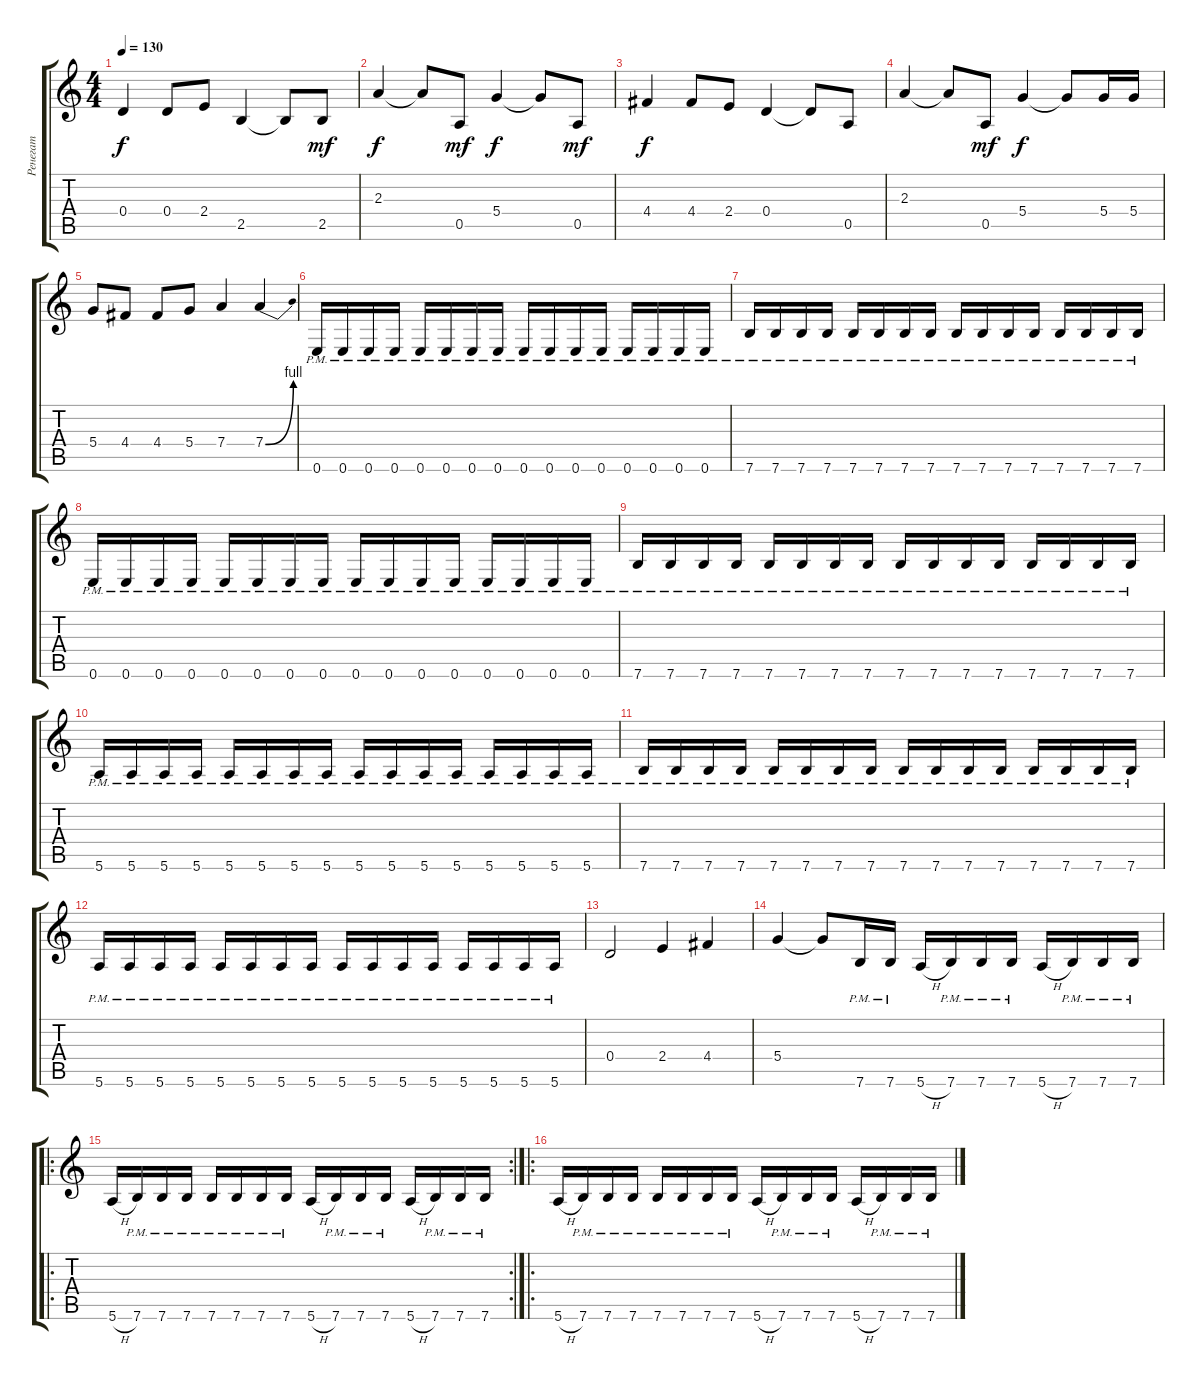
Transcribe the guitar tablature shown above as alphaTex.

\track ("Ренегат" "Ренегат") {instrument electricguitarmuted}
\staff {score tabs}
\tuning (E4 B3 G3 D3 A2 E2) {hide}
\ts (4 4)
\tempo 130
\clef g2
\ks c
0.4.4{dy f} 0.4.8 2.4.8 2.5.4 2.5{t}.8 2.5.8{dy mf} |
2.3.4{dy f} 2.3{t}.8 0.5.8{dy mf} 5.4.4{dy f} 5.4{t}.8 0.5.8{dy mf} |
4.4.4{dy f} 4.4.8 2.4.8 0.4.4 0.4{t}.8 0.5.8 |
2.3.4 2.3{t}.8 0.5.8{dy mf} 5.4.4{dy f} 5.4{t}.8 5.4.16{instrument overdrivenguitar} 5.4.16 |
5.4.8{instrument overdrivenguitar} 4.4.8 4.4.8 5.4.8 7.4.4 7.4{be (bend 0 0 60 4)}.4 |
0.6{pm}.16 0.6{pm}.16 0.6{pm}.16 0.6{pm}.16 0.6{pm}.16 0.6{pm}.16 0.6{pm}.16 0.6{pm}.16 0.6{pm}.16 0.6{pm}.16 0.6{pm}.16 0.6{pm}.16 0.6{pm}.16 0.6{pm}.16 0.6{pm}.16 0.6{pm}.16 |
7.6{pm}.16 7.6{pm}.16 7.6{pm}.16 7.6{pm}.16 7.6{pm}.16 7.6{pm}.16 7.6{pm}.16 7.6{pm}.16 7.6{pm}.16 7.6{pm}.16 7.6{pm}.16 7.6{pm}.16 7.6{pm}.16 7.6{pm}.16 7.6{pm}.16 7.6{pm}.16 |
0.6{pm}.16 0.6{pm}.16 0.6{pm}.16 0.6{pm}.16 0.6{pm}.16 0.6{pm}.16 0.6{pm}.16 0.6{pm}.16 0.6{pm}.16 0.6{pm}.16 0.6{pm}.16 0.6{pm}.16 0.6{pm}.16 0.6{pm}.16 0.6{pm}.16 0.6{pm}.16 |
7.6{pm}.16 7.6{pm}.16 7.6{pm}.16 7.6{pm}.16 7.6{pm}.16 7.6{pm}.16 7.6{pm}.16 7.6{pm}.16 7.6{pm}.16 7.6{pm}.16 7.6{pm}.16 7.6{pm}.16 7.6{pm}.16 7.6{pm}.16 7.6{pm}.16 7.6{pm}.16 |
5.6{pm}.16 5.6{pm}.16 5.6{pm}.16 5.6{pm}.16 5.6{pm}.16 5.6{pm}.16 5.6{pm}.16 5.6{pm}.16 5.6{pm}.16 5.6{pm}.16 5.6{pm}.16 5.6{pm}.16 5.6{pm}.16 5.6{pm}.16 5.6{pm}.16 5.6{pm}.16 |
7.6{pm}.16 7.6{pm}.16 7.6{pm}.16 7.6{pm}.16 7.6{pm}.16 7.6{pm}.16 7.6{pm}.16 7.6{pm}.16 7.6{pm}.16 7.6{pm}.16 7.6{pm}.16 7.6{pm}.16 7.6{pm}.16 7.6{pm}.16 7.6{pm}.16 7.6{pm}.16 |
5.6{pm}.16 5.6{pm}.16 5.6{pm}.16 5.6{pm}.16 5.6{pm}.16 5.6{pm}.16 5.6{pm}.16 5.6{pm}.16 5.6{pm}.16 5.6{pm}.16 5.6{pm}.16 5.6{pm}.16 5.6{pm}.16 5.6{pm}.16 5.6{pm}.16 5.6{pm}.16 |
0.4.2 2.4.4 4.4.4 |
5.4.4 5.4{t}.8 7.6{pm}.16 7.6{pm}.16 5.6{h}.16 7.6{pm}.16 7.6{pm}.16 7.6{pm}.16 5.6{h}.16 7.6{pm}.16 7.6{pm}.16 7.6{pm}.16 |
\ro
\rc 2
5.6{h}.16 7.6{pm}.16 7.6{pm}.16 7.6{pm}.16 7.6{pm}.16 7.6{pm}.16 7.6{pm}.16 7.6{pm}.16 5.6{h}.16 7.6{pm}.16 7.6{pm}.16 7.6{pm}.16 5.6{h}.16 7.6{pm}.16 7.6{pm}.16 7.6{pm}.16 |
\ro
5.6{h}.16 7.6{pm}.16 7.6{pm}.16 7.6{pm}.16 7.6{pm}.16 7.6{pm}.16 7.6{pm}.16 7.6{pm}.16 5.6{h}.16 7.6{pm}.16 7.6{pm}.16 7.6{pm}.16 5.6{h}.16 7.6{pm}.16 7.6{pm}.16 7.6{pm}.16
